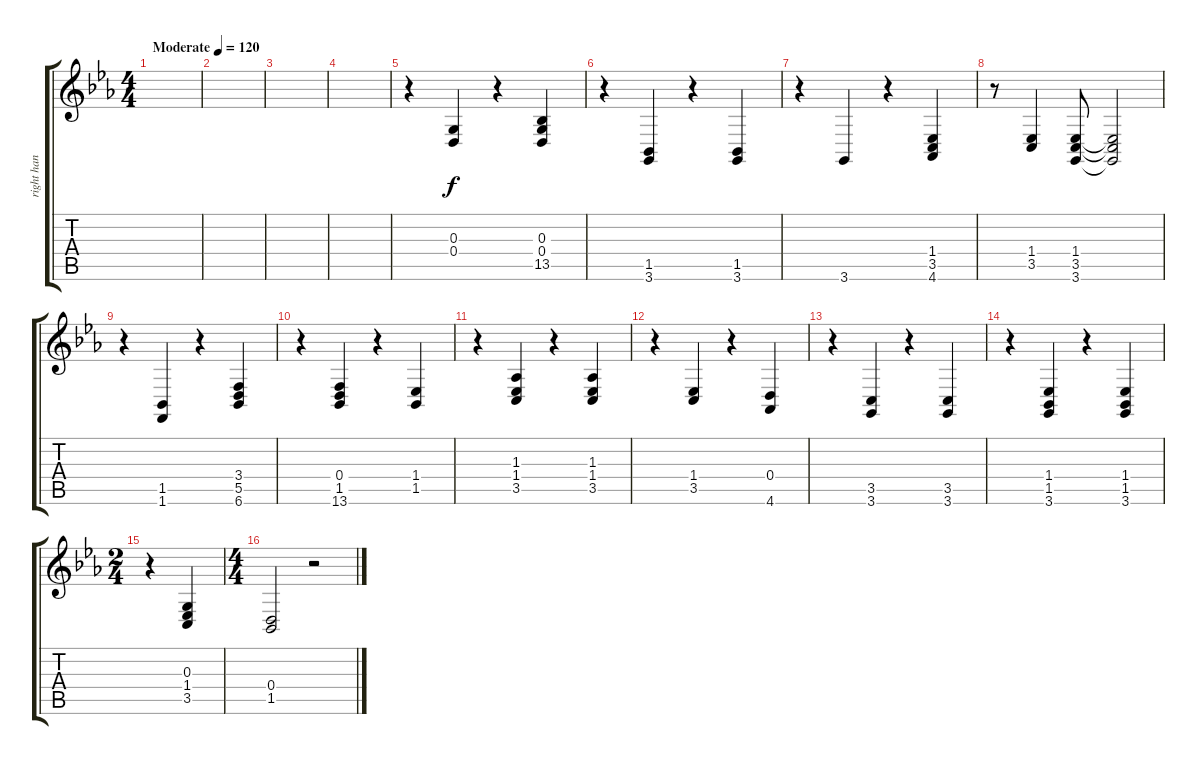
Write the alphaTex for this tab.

\track ("right han as well... i think" "right han ") {instrument acousticgrandpiano}
\staff {score tabs}
\tuning (E4 B3 G3 D3 A2 E2) {hide}
\ts (4 4)
\tempo (120 "Moderate")
\clef g2
\ks cminor
|
|
|
|
r.4 (0.3 0.4).4 r.4 (0.3 0.4 13.5).4 |
r.4 (1.5 3.6).4 r.4 (1.5 3.6).4 |
r.4 3.6.4 r.4 (1.4 3.5 4.6).4 |
r.8 (1.4 3.5).4 (1.4 3.5 3.6).8 (1.4{t} 3.5{t} 3.6{t}).2 |
r.4 (1.5 1.6).4 r.4 (3.4 5.5 6.6).4 |
r.4 (0.4 1.5 13.6).4 r.4 (1.4 1.5).4 |
r.4 (1.3 1.4 3.5).4 r.4 (1.3 1.4 3.5).4 |
r.4 (1.4 3.5).4 r.4 (0.4 4.6).4 |
r.4 (3.5 3.6).4 r.4 (3.5 3.6).4 |
r.4 (1.4 1.5 3.6).4 r.4 (1.4 1.5 3.6).4 |
\ts (2 4)
r.4 (0.3 1.4 3.5).4 |
\ts (4 4)
(0.4 1.5).2 r.2
